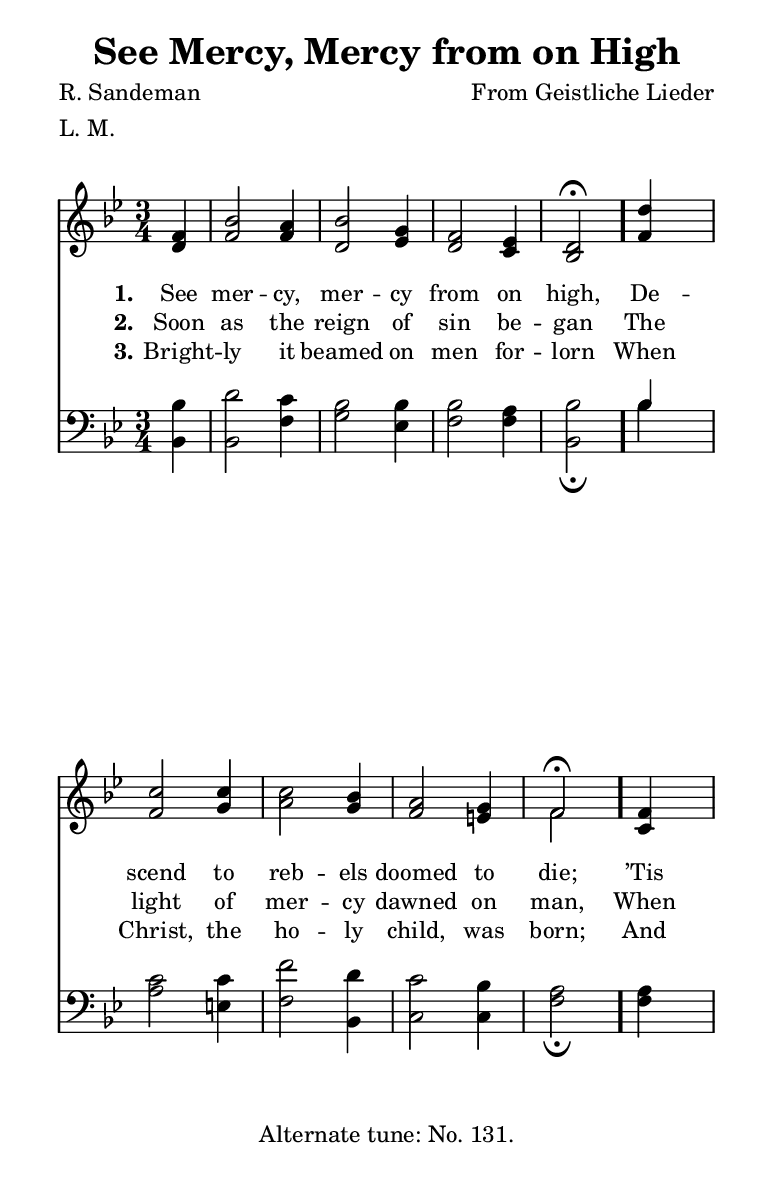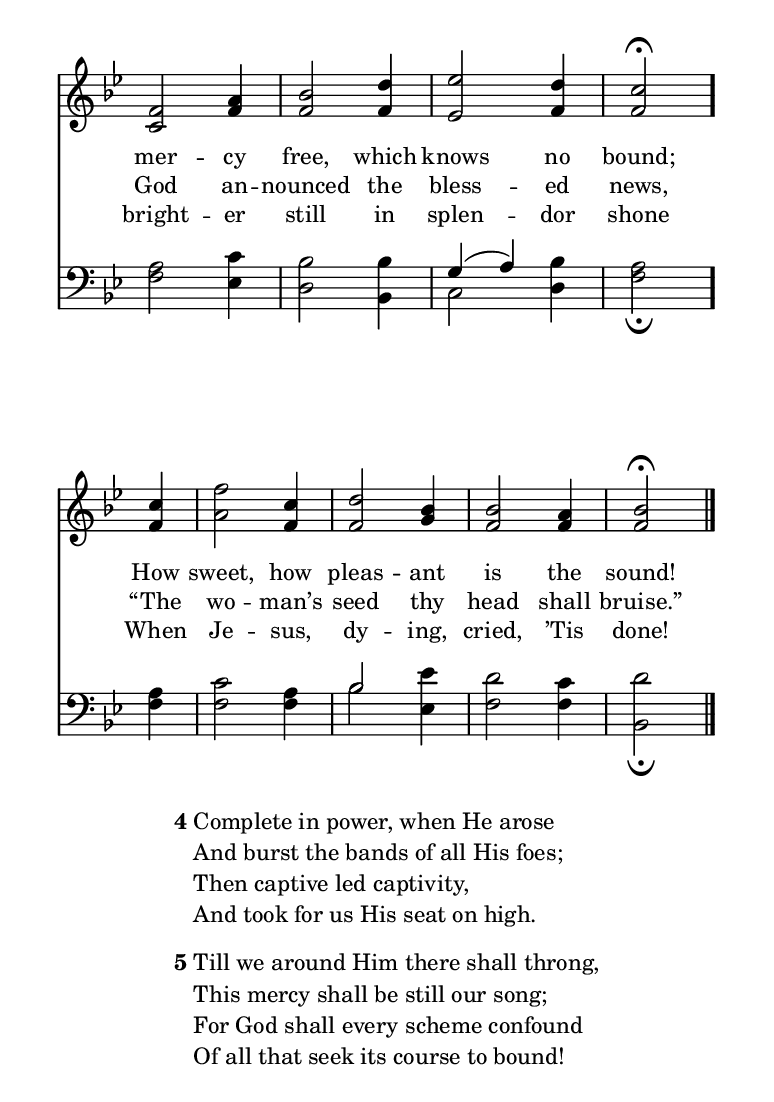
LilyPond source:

\include "common/global.ily"
\paper {
  \include "common/paper.ily"
  system-count = #(cond (is-eogsized 3) (#t #f))
  oddFooterMarkup = \markup { \fill-line { \on-the-fly \first-page "Alternate tune: No. 131." } }
}

\header{
  %gospel
  hymnnumber = "116"
  title = "See Mercy, Mercy from on High"
  tunename = "Dusseldorf"
  meter = "L. M."
  poet = "R. Sandeman"
  composer = "From Geistliche Lieder"
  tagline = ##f
}

% for fermata in MIDI
ta = { \tempo 4=100 }
tb = { \tempo 4=50 }

patternAA = { \ta c4 | c2 c4 | c2 c4 | c2 c4 | \tb c2^\fermata }
patternAB = { \ta c4 | c2 c4 | c2 c4 | c2 c4 | \tb c2          }

patternBA = { \ta c4 | c2 c4 | c2 c4 | c4( c4) c4 | \tb c2     }
patternBB = { \ta c4 | c2 c4 | c2 c4 | c2 c4 | \tb c2_\fermata }

global = {
  \include "common/overrides.ily"
  \override Staff.TimeSignature.style = #'numbered
  \time 3/4
  \override Score.MetronomeMark.transparent = ##t % hide all fermata changes too
  \ta
  \key bes \major
  \partial 4
  \autoBeamOff
}

notesSoprano = {
\global
\relative c' {

  \changePitch \patternAA { f | bes a | bes g | f ees | d }
  \changePitch \patternAA { d' | c c | c bes | a g | f }
  \changePitch \patternAA { f | f a | bes d | ees d | c }
  \changePitch \patternAA { c | f c | d bes | bes a | bes }

  \bar "|."

}
}

notesAlto = {
\global
\relative e' {

  \changePitch \patternAB { d | f f | d ees | d c | bes }
  \changePitch \patternAB { f' | f g | a g | f e | f }
  \changePitch \patternAB { c | c f | f f | ees f | f }
  \changePitch \patternAB { f | a f | f g | f f | f }

}
}

notesTenor = {
\global
\relative a {

  \changePitch \patternAB { bes | d c | bes bes | bes a | bes }
  \changePitch \patternAB { bes | c c | f d | c bes | a }
  \changePitch \patternBA { a | a c | bes bes | g( a) bes | a }
  \changePitch \patternAB { a | c a | bes ees | d c | d }

}
}

notesBass = {
\global
\relative f, {

  \changePitch \patternBB { bes | bes f' | g ees | f f | bes, }
  \changePitch \patternBB { bes' | a e | f bes, | c c | f }
  \changePitch \patternBB { f | f ees | d bes | c d | f }
  \changePitch \patternBB { f | f f | bes ees, | f f | bes, }

}
}

wordsA = \lyricmode {
\set stanza = "1."

See mer -- cy, mer -- cy from on high, \bar "."
De -- scend to reb -- els doomed to die; \bar "."
’Tis mer -- cy free, which knows no bound; \bar "."
How sweet, how pleas -- ant is the sound! \bar "."

}

wordsB = \lyricmode {
\set stanza = "2."

Soon as the reign of sin be -- gan
The light of mer -- cy dawned on man,
When God an -- nounced the bless -- ed news,
“The wo -- man’s seed thy head shall bruise.”

}

wordsC = \lyricmode {
\set stanza = "3."

Bright -- ly it beamed on men for -- lorn
When Christ, the ho -- ly child, was born;
And bright -- er still in splen -- dor shone
When Je -- sus, dy -- ing, cried, ’Tis done!

}

wordsD = \markuplist {

\line { Complete in power, when He arose }
\line { And burst the bands of all His foes; }
\line { Then captive led captivity, }
\line { And took for us His seat on high. }

}

wordsE = \markuplist {

\line { Till we around Him there shall throng, }
\line { This mercy shall be still our song; }
\line { For God shall every scheme confound }
\line { Of all that seek its course to bound! }

}

\score {
  \context ChoirStaff <<
    \context Staff = upper <<
      \set Staff.autoBeaming = ##f
      \set ChoirStaff.systemStartDelimiter = #'SystemStartBar
      \set ChoirStaff.printPartCombineTexts = ##f
      \partcombine #'(2 . 11) \notesSoprano \notesAlto
      \context NullVoice = sopranos { \voiceOne << \notesSoprano >> }
      \context Lyrics = one   \lyricsto sopranos \wordsA
      \context Lyrics = two   \lyricsto sopranos \wordsB
      \context Lyrics = three \lyricsto sopranos \wordsC
    >>
    \context Staff = men <<
      \set Staff.autoBeaming = ##f
      \clef bass
      \set ChoirStaff.printPartCombineTexts = ##f
      \partcombine #'(2 . 11) \notesTenor \notesBass
    >>
  >>
  \layout {
    \include "common/layout.ily"
  }
  #(cond ((ly:get-option 'eog-midi-permitted) #{ \midi{
    \include "common/midi.ily"
  } #}))
}

\noPageBreak

\markup { \fill-line { \vcenter \column {
  \vspace #1
  \line{ \bold 4 \column { \wordsD } } \combine \null \vspace #0.4
  \line{ \bold 5 \column { \wordsE } }
  \vspace #1
} } }


\version "2.19.49"  % necessary for upgrading to future LilyPond versions.

% vi:set et ts=2 sw=2 ai nocindent syntax=lilypond:
